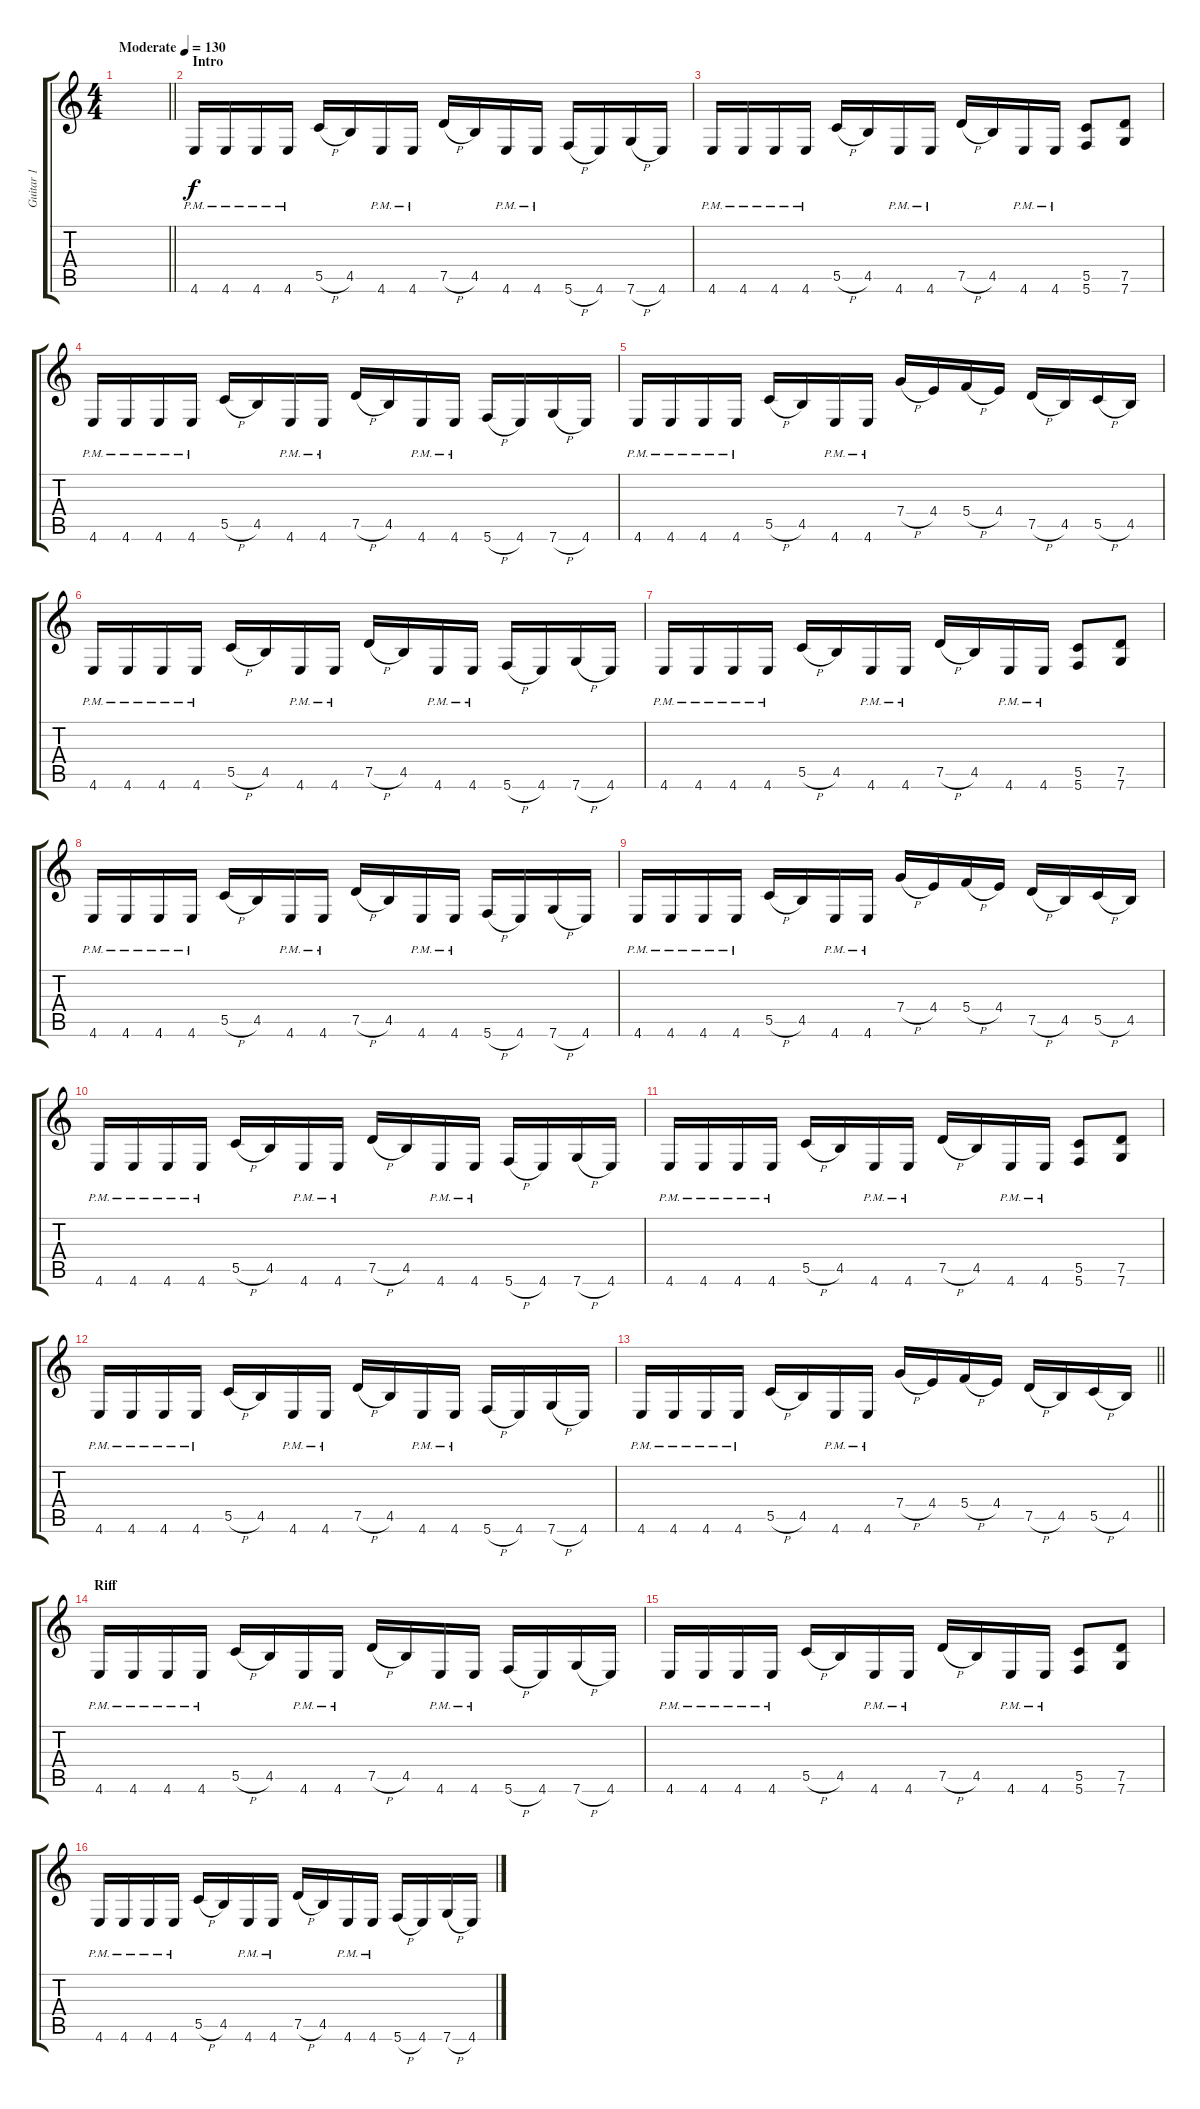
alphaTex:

\track ("Guitar 1" "Guitar 1") {instrument distortionguitar}
\staff {score tabs}
\tuning (D4 A3 F3 C3 G2 C2) {hide}
\ts (4 4)
\tempo (130 "Moderate")
\clef g2
\barLineRight lightlight
\ks c
|
\section ("" " Intro")
4.6{pm}.16 4.6{pm}.16 4.6{pm}.16 4.6{pm}.16 5.5{h}.16 4.5.16 4.6{pm}.16 4.6{pm}.16 7.5{h}.16 4.5.16 4.6{pm}.16 4.6{pm}.16 5.6{h}.16 4.6.16 7.6{h}.16 4.6.16 |
4.6{pm}.16 4.6{pm}.16 4.6{pm}.16 4.6{pm}.16 5.5{h}.16 4.5.16 4.6{pm}.16 4.6{pm}.16 7.5{h}.16 4.5.16 4.6{pm}.16 4.6{pm}.16 (5.5 5.6).8 (7.5 7.6).8 |
4.6{pm}.16 4.6{pm}.16 4.6{pm}.16 4.6{pm}.16 5.5{h}.16 4.5.16 4.6{pm}.16 4.6{pm}.16 7.5{h}.16 4.5.16 4.6{pm}.16 4.6{pm}.16 5.6{h}.16 4.6.16 7.6{h}.16 4.6.16 |
4.6{pm}.16 4.6{pm}.16 4.6{pm}.16 4.6{pm}.16 5.5{h}.16 4.5.16 4.6{pm}.16 4.6{pm}.16 7.4{h}.16 4.4.16 5.4{h}.16 4.4.16 7.5{h}.16 4.5.16 5.5{h}.16 4.5.16 |
4.6{pm}.16 4.6{pm}.16 4.6{pm}.16 4.6{pm}.16 5.5{h}.16 4.5.16 4.6{pm}.16 4.6{pm}.16 7.5{h}.16 4.5.16 4.6{pm}.16 4.6{pm}.16 5.6{h}.16 4.6.16 7.6{h}.16 4.6.16 |
4.6{pm}.16 4.6{pm}.16 4.6{pm}.16 4.6{pm}.16 5.5{h}.16 4.5.16 4.6{pm}.16 4.6{pm}.16 7.5{h}.16 4.5.16 4.6{pm}.16 4.6{pm}.16 (5.5 5.6).8 (7.5 7.6).8 |
4.6{pm}.16 4.6{pm}.16 4.6{pm}.16 4.6{pm}.16 5.5{h}.16 4.5.16 4.6{pm}.16 4.6{pm}.16 7.5{h}.16 4.5.16 4.6{pm}.16 4.6{pm}.16 5.6{h}.16 4.6.16 7.6{h}.16 4.6.16 |
4.6{pm}.16 4.6{pm}.16 4.6{pm}.16 4.6{pm}.16 5.5{h}.16 4.5.16 4.6{pm}.16 4.6{pm}.16 7.4{h}.16 4.4.16 5.4{h}.16 4.4.16 7.5{h}.16 4.5.16 5.5{h}.16 4.5.16 |
4.6{pm}.16 4.6{pm}.16 4.6{pm}.16 4.6{pm}.16 5.5{h}.16 4.5.16 4.6{pm}.16 4.6{pm}.16 7.5{h}.16 4.5.16 4.6{pm}.16 4.6{pm}.16 5.6{h}.16 4.6.16 7.6{h}.16 4.6.16 |
4.6{pm}.16 4.6{pm}.16 4.6{pm}.16 4.6{pm}.16 5.5{h}.16 4.5.16 4.6{pm}.16 4.6{pm}.16 7.5{h}.16 4.5.16 4.6{pm}.16 4.6{pm}.16 (5.5 5.6).8 (7.5 7.6).8 |
4.6{pm}.16 4.6{pm}.16 4.6{pm}.16 4.6{pm}.16 5.5{h}.16 4.5.16 4.6{pm}.16 4.6{pm}.16 7.5{h}.16 4.5.16 4.6{pm}.16 4.6{pm}.16 5.6{h}.16 4.6.16 7.6{h}.16 4.6.16 |
\barLineRight lightlight
4.6{pm}.16 4.6{pm}.16 4.6{pm}.16 4.6{pm}.16 5.5{h}.16 4.5.16 4.6{pm}.16 4.6{pm}.16 7.4{h}.16 4.4.16 5.4{h}.16 4.4.16 7.5{h}.16 4.5.16 5.5{h}.16 4.5.16 |
\section ("" "Riff")
4.6{pm}.16 4.6{pm}.16 4.6{pm}.16 4.6{pm}.16 5.5{h}.16 4.5.16 4.6{pm}.16 4.6{pm}.16 7.5{h}.16 4.5.16 4.6{pm}.16 4.6{pm}.16 5.6{h}.16 4.6.16 7.6{h}.16 4.6.16 |
4.6{pm}.16 4.6{pm}.16 4.6{pm}.16 4.6{pm}.16 5.5{h}.16 4.5.16 4.6{pm}.16 4.6{pm}.16 7.5{h}.16 4.5.16 4.6{pm}.16 4.6{pm}.16 (5.5 5.6).8 (7.5 7.6).8 |
4.6{pm}.16 4.6{pm}.16 4.6{pm}.16 4.6{pm}.16 5.5{h}.16 4.5.16 4.6{pm}.16 4.6{pm}.16 7.5{h}.16 4.5.16 4.6{pm}.16 4.6{pm}.16 5.6{h}.16 4.6.16 7.6{h}.16 4.6.16
